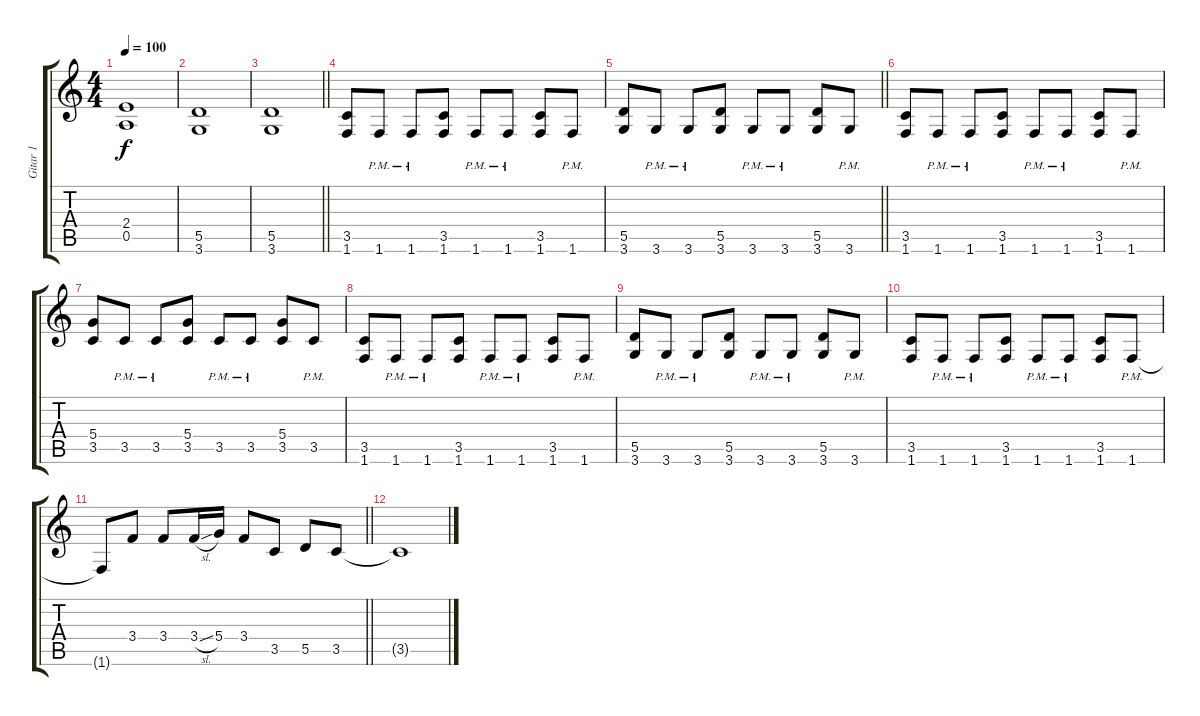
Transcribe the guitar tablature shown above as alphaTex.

\track ("Gitar 1" "Gitar 1") {instrument overdrivenguitar}
\staff {score tabs}
\tuning (E4 B3 G3 D3 A2 E2) {hide}
\ts (4 4)
\tempo 100
\clef g2
\ks c
(2.4 0.5).1{dy f} |
(5.5 3.6).1 |
\barLineRight lightlight
(5.5 3.6).1 |
(3.5 1.6).8 1.6{pm}.8 1.6{pm}.8 (3.5 1.6).8 1.6{pm}.8 1.6{pm}.8 (3.5 1.6).8 1.6{pm}.8 |
\barLineRight lightlight
(5.5 3.6).8 3.6{pm}.8 3.6{pm}.8 (5.5 3.6).8 3.6{pm}.8 3.6{pm}.8 (5.5 3.6).8 3.6{pm}.8 |
(3.5 1.6).8 1.6{pm}.8 1.6{pm}.8 (3.5 1.6).8 1.6{pm}.8 1.6{pm}.8 (3.5 1.6).8 1.6{pm}.8 |
(5.4 3.5).8 3.5{pm}.8 3.5{pm}.8 (5.4 3.5).8 3.5{pm}.8 3.5{pm}.8 (5.4 3.5).8 3.5{pm}.8 |
(3.5 1.6).8 1.6{pm}.8 1.6{pm}.8 (3.5 1.6).8 1.6{pm}.8 1.6{pm}.8 (3.5 1.6).8 1.6{pm}.8 |
(5.5 3.6).8 3.6{pm}.8 3.6{pm}.8 (5.5 3.6).8 3.6{pm}.8 3.6{pm}.8 (5.5 3.6).8 3.6{pm}.8 |
(3.5 1.6).8 1.6{pm}.8 1.6{pm}.8 (3.5 1.6).8 1.6{pm}.8 1.6{pm}.8 (3.5 1.6).8 1.6{pm}.8 |
\barLineRight lightlight
1.6{t}.8 3.4.8 3.4.8 3.4{sl}.16 5.4.16 3.4.8 3.5.8 5.5.8 3.5.8 |
3.5{t}.1
